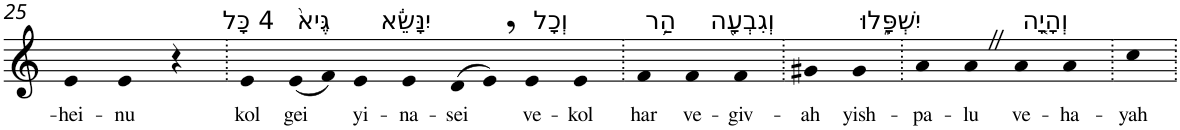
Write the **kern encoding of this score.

**kern	**text
*part1	*part1
*staff1	*staff1
*I"Piano	*
*I'Pno	*
!!LO:PB:g=z
*clefG2	*
*k[]	*
=25	=25
!	!LO:LY:b
4e	-hei-
!	!LO:LY:b
4e	-nu
4r	.
=26.	=26.
!LO:TX:a:t=4 כָּל	!
!	!LO:LY:b
4e	kol
!LO:TX:a:t=גֶּיא֙	!
!	!LO:LY:b
(8e	gei
8f)	.
!LO:TX:a:t=יִנָּשֵׂ֔א	!
!	!LO:LY:b
4e	yi-
!	!LO:LY:b
4e	-na-
!	!LO:LY:b
(>8d	-sei
8e,)	.
!LO:TX:a:t=וְכָל	!
!	!LO:LY:b
4e	ve-
!	!LO:LY:b
4e	-kol
=27.	=27.
!LO:TX:a:t=הַ֥ר	!
!	!LO:LY:b
4f	har
!LO:TX:a:t=וְגִבְעָ֖ה	!
!	!LO:LY:b
4f	ve-
!	!LO:LY:b
4f	-giv-
=28.	=28.
!	!LO:LY:b
4g#X	-ah
!LO:TX:a:t=יִשְׁפָּ֑לוּ	!
!	!LO:LY:b
4g#	yish-
=29.	=29.
!	!LO:LY:b
4a	-pa-
!	!LO:LY:b
4aZ	-lu
!LO:TX:a:t=וְהָיָ֤ה	!
!	!LO:LY:b
4a	ve-
!	!LO:LY:b
4a	-ha-
=30.	=30.
!	!LO:LY:b
4cc	-yah
=.	=.
*-	*-
